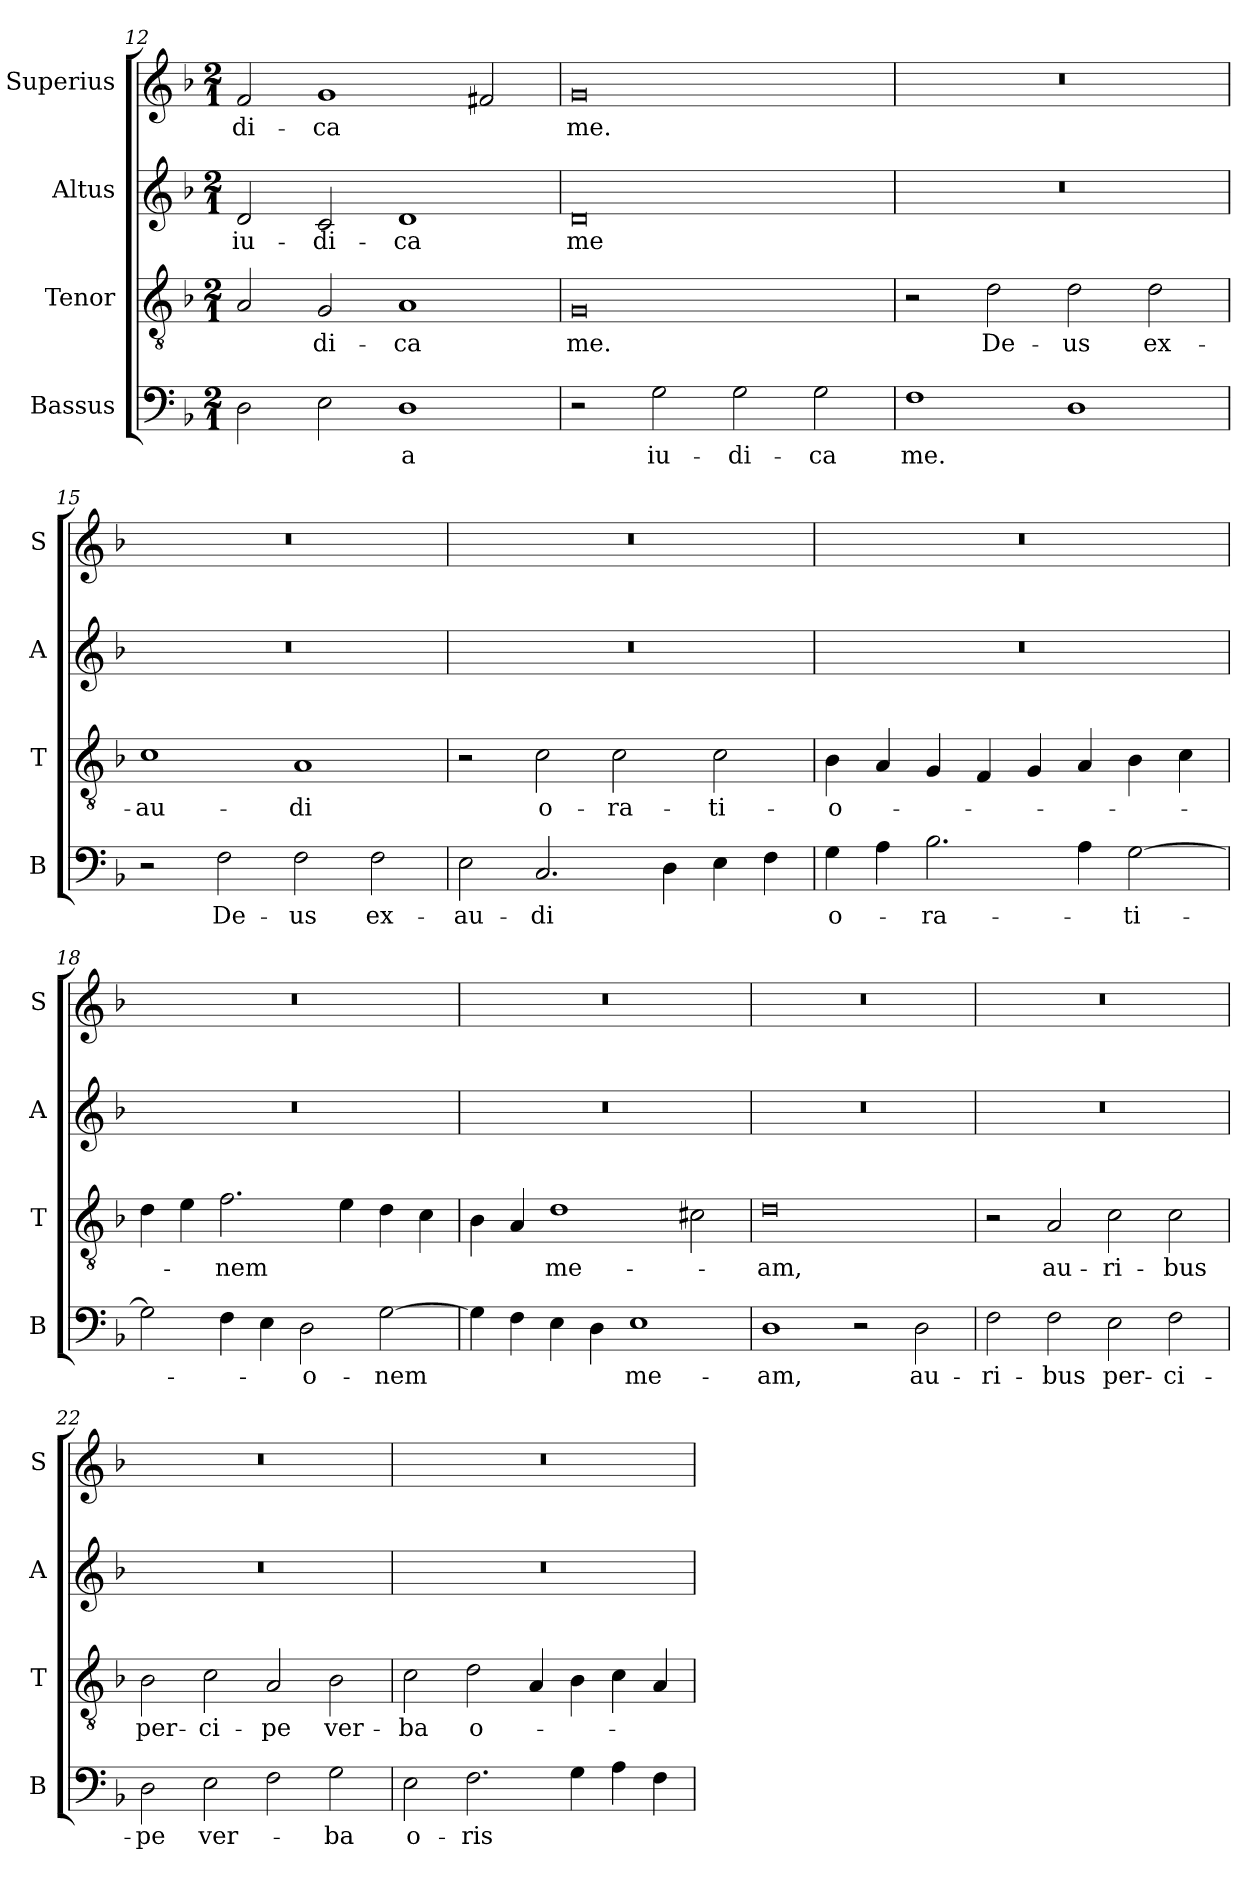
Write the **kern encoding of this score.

**kern	**text	**kern	**text	**kern	**text	**kern	**text
*part4	*part4	*part3	*part3	*part2	*part2	*part1	*part1
*staff4	*staff4	*staff3	*staff3	*staff2	*staff2	*staff1	*staff1
*I"Bassus	*	*I"Tenor	*	*I"Altus	*	*I"Superius	*
*I'B	*	*I'T	*	*I'A	*	*I'S	*
*clefF4	*	*clefGv2	*	*clefG2	*	*clefG2	*
*k[b-]	*	*k[b-]	*	*k[b-]	*	*k[b-]	*
*F:	*	*F:	*	*F:	*	*F:	*
*M2/1	*	*M2/1	*	*M2/1	*	*M2/1	*
=12	=12	=12	=12	=12	=12	=12	=12
2D	.	2A	.	2d	iu-	2f	-di-
2E	.	2G	-di-	2c	-di-	1g	-ca
1D	-a	1A	-ca	1d	-ca	.	.
.	.	.	.	.	.	2f#X	.
=13	=13	=13	=13	=13	=13	=13	=13
2r	.	0G	me.	0d	me	0g	me.
2G	iu-	.	.	.	.	.	.
2G	-di-	.	.	.	.	.	.
2G	-ca	.	.	.	.	.	.
=14	=14	=14	=14	=14	=14	=14	=14
1F	me.	2r	.	0r	.	0r	.
.	.	2d	De-	.	.	.	.
1D	.	2d	-us	.	.	.	.
.	.	2d	ex-	.	.	.	.
=15	=15	=15	=15	=15	=15	=15	=15
2r	.	1c	-au-	0r	.	0r	.
2F	De-	.	.	.	.	.	.
2F	-us	1A	-di	.	.	.	.
2F	ex-	.	.	.	.	.	.
=16	=16	=16	=16	=16	=16	=16	=16
2E	-au-	2r	.	0r	.	0r	.
2.C	-di	2c	o-	.	.	.	.
.	.	2c	-ra-	.	.	.	.
4D	.	.	.	.	.	.	.
4E	.	2c	-ti-	.	.	.	.
4F	.	.	.	.	.	.	.
=17	=17	=17	=17	=17	=17	=17	=17
4G	o-	4B-	-o-	0r	.	0r	.
4A	.	4A	.	.	.	.	.
2.B-	-ra-	4G	.	.	.	.	.
.	.	4F	.	.	.	.	.
.	.	4G	.	.	.	.	.
4A	.	4A	.	.	.	.	.
[2G	-ti-	4B-	.	.	.	.	.
.	.	4c	.	.	.	.	.
=18	=18	=18	=18	=18	=18	=18	=18
2G]	.	4d	.	0r	.	0r	.
.	.	4e	.	.	.	.	.
4F	.	2.f	-nem	.	.	.	.
4E	.	.	.	.	.	.	.
2D	-o-	.	.	.	.	.	.
.	.	4e	.	.	.	.	.
[2G	-nem	4d	.	.	.	.	.
.	.	4c	.	.	.	.	.
=19	=19	=19	=19	=19	=19	=19	=19
4G]	.	4B-	.	0r	.	0r	.
4F	.	4A	.	.	.	.	.
4E	.	1d	me-	.	.	.	.
4D	.	.	.	.	.	.	.
1E	me-	.	.	.	.	.	.
.	.	2c#X	.	.	.	.	.
=20	=20	=20	=20	=20	=20	=20	=20
1D	-am,	0d	-am,	0r	.	0r	.
2r	.	.	.	.	.	.	.
2D	au-	.	.	.	.	.	.
=21	=21	=21	=21	=21	=21	=21	=21
2F	-ri-	2r	.	0r	.	0r	.
2F	-bus	2A	au-	.	.	.	.
2E	per-	2c	-ri-	.	.	.	.
2F	-ci-	2c	-bus	.	.	.	.
=22	=22	=22	=22	=22	=22	=22	=22
2D	-pe	2B-	per-	0r	.	0r	.
2E	ver-	2c	-ci-	.	.	.	.
2F	.	2A	-pe	.	.	.	.
2G	-ba	2B-	ver-	.	.	.	.
=23	=23	=23	=23	=23	=23	=23	=23
2E	o-	2c	-ba	0r	.	0r	.
2.F	-ris	2d	o-	.	.	.	.
.	.	4A	.	.	.	.	.
4G	.	4B-	.	.	.	.	.
4A	.	4c	.	.	.	.	.
4F	.	4A	.	.	.	.	.
=	=	=	=	=	=	=	=
*-	*-	*-	*-	*-	*-	*-	*-
